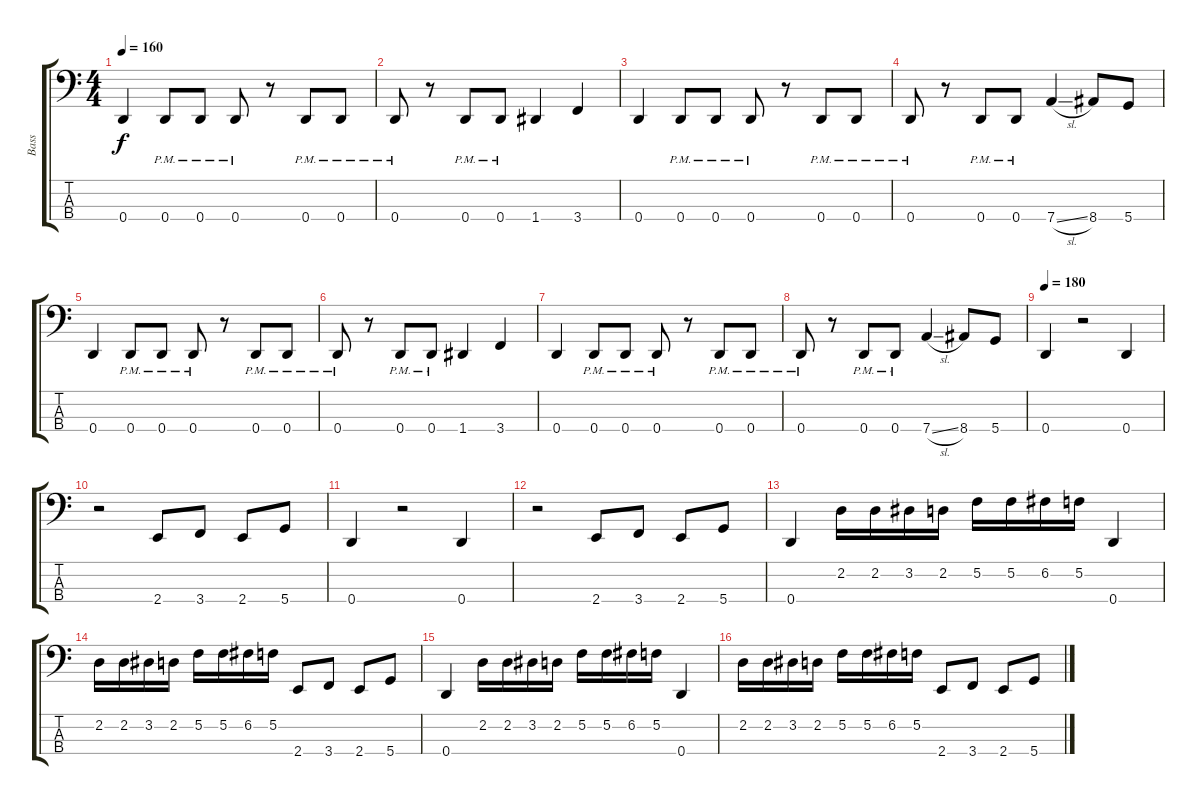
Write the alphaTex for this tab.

\track ("Bass" "Bass") {instrument electricbasspick}
\staff {score tabs}
\tuning (F2 C2 G1 D1) {hide}
\ts (4 4)
\tempo 160
\clef f4
\ks c
0.4.4{dy f} 0.4{pm}.8 0.4{pm}.8 0.4{pm}.8 r.8 0.4{pm}.8 0.4{pm}.8 |
0.4{pm}.8 r.8 0.4{pm}.8 0.4{pm}.8 1.4.4 3.4.4 |
0.4.4 0.4{pm}.8 0.4{pm}.8 0.4{pm}.8 r.8 0.4{pm}.8 0.4{pm}.8 |
0.4{pm}.8 r.8 0.4{pm}.8 0.4{pm}.8 7.4{sl}.4 8.4.8 5.4.8 |
0.4.4 0.4{pm}.8 0.4{pm}.8 0.4{pm}.8 r.8 0.4{pm}.8 0.4{pm}.8 |
0.4{pm}.8 r.8 0.4{pm}.8 0.4{pm}.8 1.4.4 3.4.4 |
0.4.4 0.4{pm}.8 0.4{pm}.8 0.4{pm}.8 r.8 0.4{pm}.8 0.4{pm}.8 |
0.4{pm}.8 r.8 0.4{pm}.8 0.4{pm}.8 7.4{sl}.4 8.4.8 5.4.8 |
\tempo 180
0.4.4 r.2 0.4.4 |
r.2 2.4.8 3.4.8 2.4.8 5.4.8 |
0.4.4 r.2 0.4.4 |
r.2 2.4.8 3.4.8 2.4.8 5.4.8 |
0.4.4 2.2.16 2.2.16 3.2.16 2.2.16 5.2.16 5.2.16 6.2.16 5.2.16 0.4.4 |
2.2.16 2.2.16 3.2.16 2.2.16 5.2.16 5.2.16 6.2.16 5.2.16 2.4.8 3.4.8 2.4.8 5.4.8 |
0.4.4 2.2.16 2.2.16 3.2.16 2.2.16 5.2.16 5.2.16 6.2.16 5.2.16 0.4.4 |
2.2.16 2.2.16 3.2.16 2.2.16 5.2.16 5.2.16 6.2.16 5.2.16 2.4.8 3.4.8 2.4.8 5.4.8
